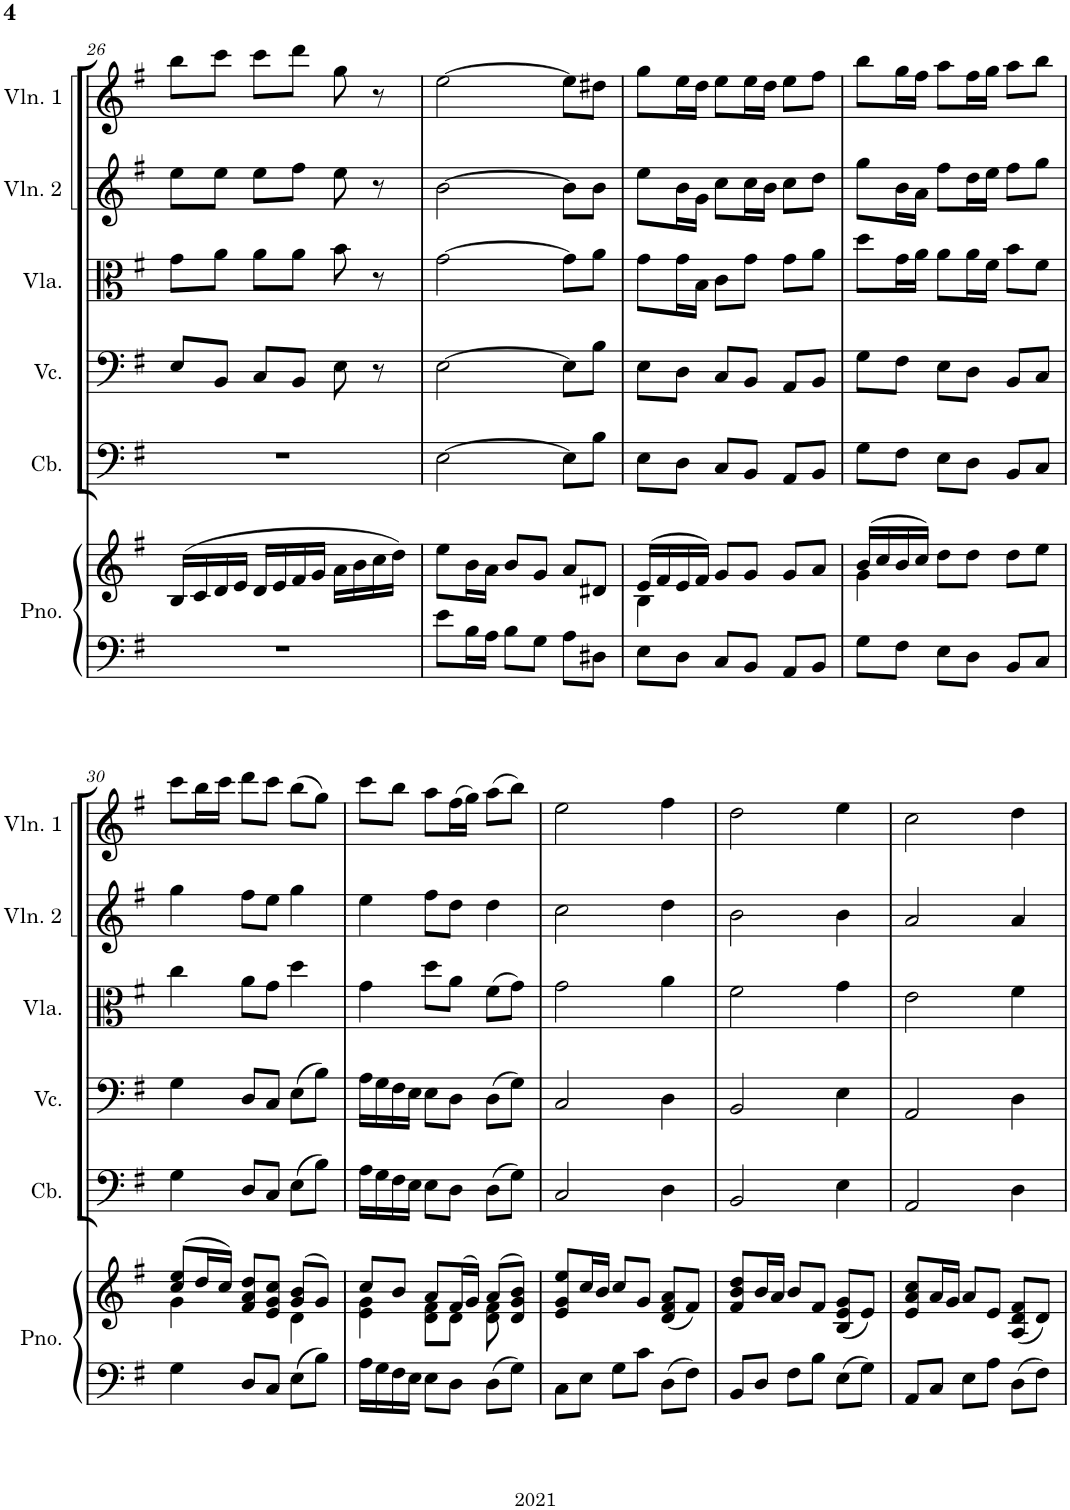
**kern	**kern	**kern	**kern	**kern	**kern	**kern
*part6	*part6	*part5	*part4	*part3	*part2	*part1
*staff7	*staff6	*staff5	*staff4	*staff3	*staff2	*staff1
*I"Piano	*	*I"Contrabass	*I"Violoncello	*I"Viola	*I"Violin 2	*I"Violin 1
*I'Pno.	*	*I'Cb.	*I'Vc.	*I'Vla.	*I'Vln. 2	*I'Vln. 1
!!LO:PB:g=z
*clefF4	*clefG2	*clefF4	*clefF4	*clefC3	*clefG2	*clefG2
*	*	*Trd7c12	*	*	*	*
*k[f#]	*k[f#]	*k[f#]	*k[f#]	*k[f#]	*k[f#]	*k[f#]
*M3/4	*M3/4	*M3/4	*M3/4	*M3/4	*M3/4	*M3/4
=26	=26	=26	=26	=26	=26	=26
2.r	(16B/LL	2.r	8E/L	8g\L	8ee\L	8bb\L
.	16c/	.	.	.	.	.
.	16d/	.	8BB/J	8a\J	8ee\J	8ccc\J
.	16e/JJ	.	.	.	.	.
.	16d/LL	.	8C/L	8a\L	8ee\L	8ccc\L
.	16e/	.	.	.	.	.
.	16f#/	.	8BB/J	8a\J	8ff#\J	8ddd\J
.	16g/JJ	.	.	.	.	.
.	16a\LL	.	8E\	8b\	8ee\	8gg\
.	16b\	.	.	.	.	.
.	16cc\	.	8r	8r	8r	8r
.	16dd\JJ)	.	.	.	.	.
=27	=27	=27	=27	=27	=27	=27
8e\L	8ee\L	[2E\	[2E\	[2g\	[2b\	[2ee\
16B\L	16b\L	.	.	.	.	.
16A\JJ	16a\JJ	.	.	.	.	.
8B\L	8b/L	.	.	.	.	.
8G\J	8g/J	.	.	.	.	.
8A\L	8a/L	8E\L]	8E\L]	8g\L]	8b\L]	8ee\L]
8D#X\J	8d#X/J	8B\J	8B\J	8a\J	8b\J	8dd#X\J
=28	=28	=28	=28	=28	=28	=28
*	*^	*	*	*	*	*
8E\L	(16e/LL	4B\	8E\L	8E\L	8g\L	8ee\L	8gg\L
.	16f#/	.	.	.	.	.	.
8D\J	16e/	.	8D\J	8D\J	16g\L	16b\L	16ee\L
.	16f#/JJ)	.	.	.	16B\JJ	16g\JJ	16dd\JJ
8C/L	8g/L	2ryy	8C/L	8C/L	8c\L	8cc\L	8ee\L
8BB/J	8g/J	.	8BB/J	8BB/J	8g\J	16cc\L	16ee\L
.	.	.	.	.	.	16b\JJ	16dd\JJ
8AA/L	8g/L	.	8AA/L	8AA/L	8g\L	8cc\L	8ee\L
8BB/J	8a/J	.	8BB/J	8BB/J	8a\J	8dd\J	8ff#\J
=29	=29	=29	=29	=29	=29	=29	=29
8G\L	(16b/LL	4g\	8G\L	8G\L	8dd\L	8gg\L	8bb\L
.	16cc/	.	.	.	.	.	.
8F#\J	16b/	.	8F#\J	8F#\J	16g\L	16b\L	16gg\L
.	16cc/JJ)	.	.	.	16a\JJ	16a\JJ	16ff#\JJ
8E\L	8dd\L	2ryy	8E\L	8E\L	8a\L	8ff#\L	8aa\L
8D\J	8dd\J	.	8D\J	8D\J	16a\L	16dd\L	16ff#\L
.	.	.	.	.	16f#\JJ	16ee\JJ	16gg\JJ
8BB/L	8dd\L	.	8BB/L	8BB/L	8b\L	8ff#\L	8aa\L
8C/J	8ee\J	.	8C/J	8C/J	8f#\J	8gg\J	8bb\J
!!LO:LB:g=z
=30	=30	=30	=30	=30	=30	=30	=30
4G\	(8cc/ 8ee/L	4g\	4G\	4G\	4cc\	4gg\	8ccc\L
.	16dd/L	.	.	.	.	.	16bb\L
.	16cc/JJ)	.	.	.	.	.	16ccc\JJ
8D/L	8f#/ 8a/ 8dd/L	4ryy	8D/L	8D/L	8a\L	8ff#\L	8ddd\L
8C/J	8e/ 8g/ 8cc/J	.	8C/J	8C/J	8g\J	8ee\J	8ccc\J
8E\L	(8g/ 8b/L	4d\	(8E\L	(8E\L	4dd\	4gg\	(8bb\L
8B\J	8g/J)	.	8B\J)	8B\J)	.	.	8gg\J)
=31	=31	=31	=31	=31	=31	=31	=31
16A\LL	8cc/L	4e\ 4g\	16A\LL	16A\LL	4g\	4ee\	8ccc\L
16G\	.	.	16G\	16G\	.	.	.
16F#\	8b/J	.	16F#\	16F#\	.	.	8bb\J
16E\JJ	.	.	16E\JJ	16E\JJ	.	.	.
8E\L	8a/L	8d\ 8f#\L	8E\L	8E\L	8dd\L	8ff#\L	8aa\L
8D\J	(16f#/L	8d\J	8D\J	8D\J	8a\J	8dd\J	(16ff#\L
.	16g/JJ)	.	.	.	.	.	16gg\JJ)
8D\L	(8a/L	8d\ 8f#\	(8D\L	(8D\L	(8f#\L	4dd\	(8aa\L
8G\J	8d/ 8g/ 8b/J)	8ryy	8G\J)	8G\J)	8g\J)	.	8bb\J)
*	*v	*v	*	*	*	*	*
=32	=32	=32	=32	=32	=32	=32
8C\L	8e/ 8g/ 8ee/L	2C/	2C/	2g\	2cc\	2ee\
8E\J	16cc/L	.	.	.	.	.
.	16b/JJ	.	.	.	.	.
8G\L	8cc/L	.	.	.	.	.
8c\J	8g/J	.	.	.	.	.
8D\L	(8d/ 8f#/ 8a/L	4D\	4D\	4a\	4dd\	4ff#\
8F#\J	8f#/J)	.	.	.	.	.
=33	=33	=33	=33	=33	=33	=33
8BB/L	8f#/ 8b/ 8dd/L	2BB/	2BB/	2f#\	2b\	2dd\
8D/J	16b/L	.	.	.	.	.
.	16a/JJ	.	.	.	.	.
8F#\L	8b/L	.	.	.	.	.
8B\J	8f#/J	.	.	.	.	.
8E\L	(8B/ 8e/ 8g/L	4E\	4E\	4g\	4b\	4ee\
8G\J	8e/J)	.	.	.	.	.
=34	=34	=34	=34	=34	=34	=34
8AA/L	8e/ 8a/ 8cc/L	2AA/	2AA/	2e\	2a/	2cc\
8C/J	16a/L	.	.	.	.	.
.	16g/JJ	.	.	.	.	.
8E\L	8a/L	.	.	.	.	.
8A\J	8e/J	.	.	.	.	.
8D\L	(8A/ 8d/ 8f#/L	4D\	4D\	4f#\	4a/	4dd\
8F#\J	8d/J)	.	.	.	.	.
=	=	=	=	=	=	=
*-	*-	*-	*-	*-	*-	*-
